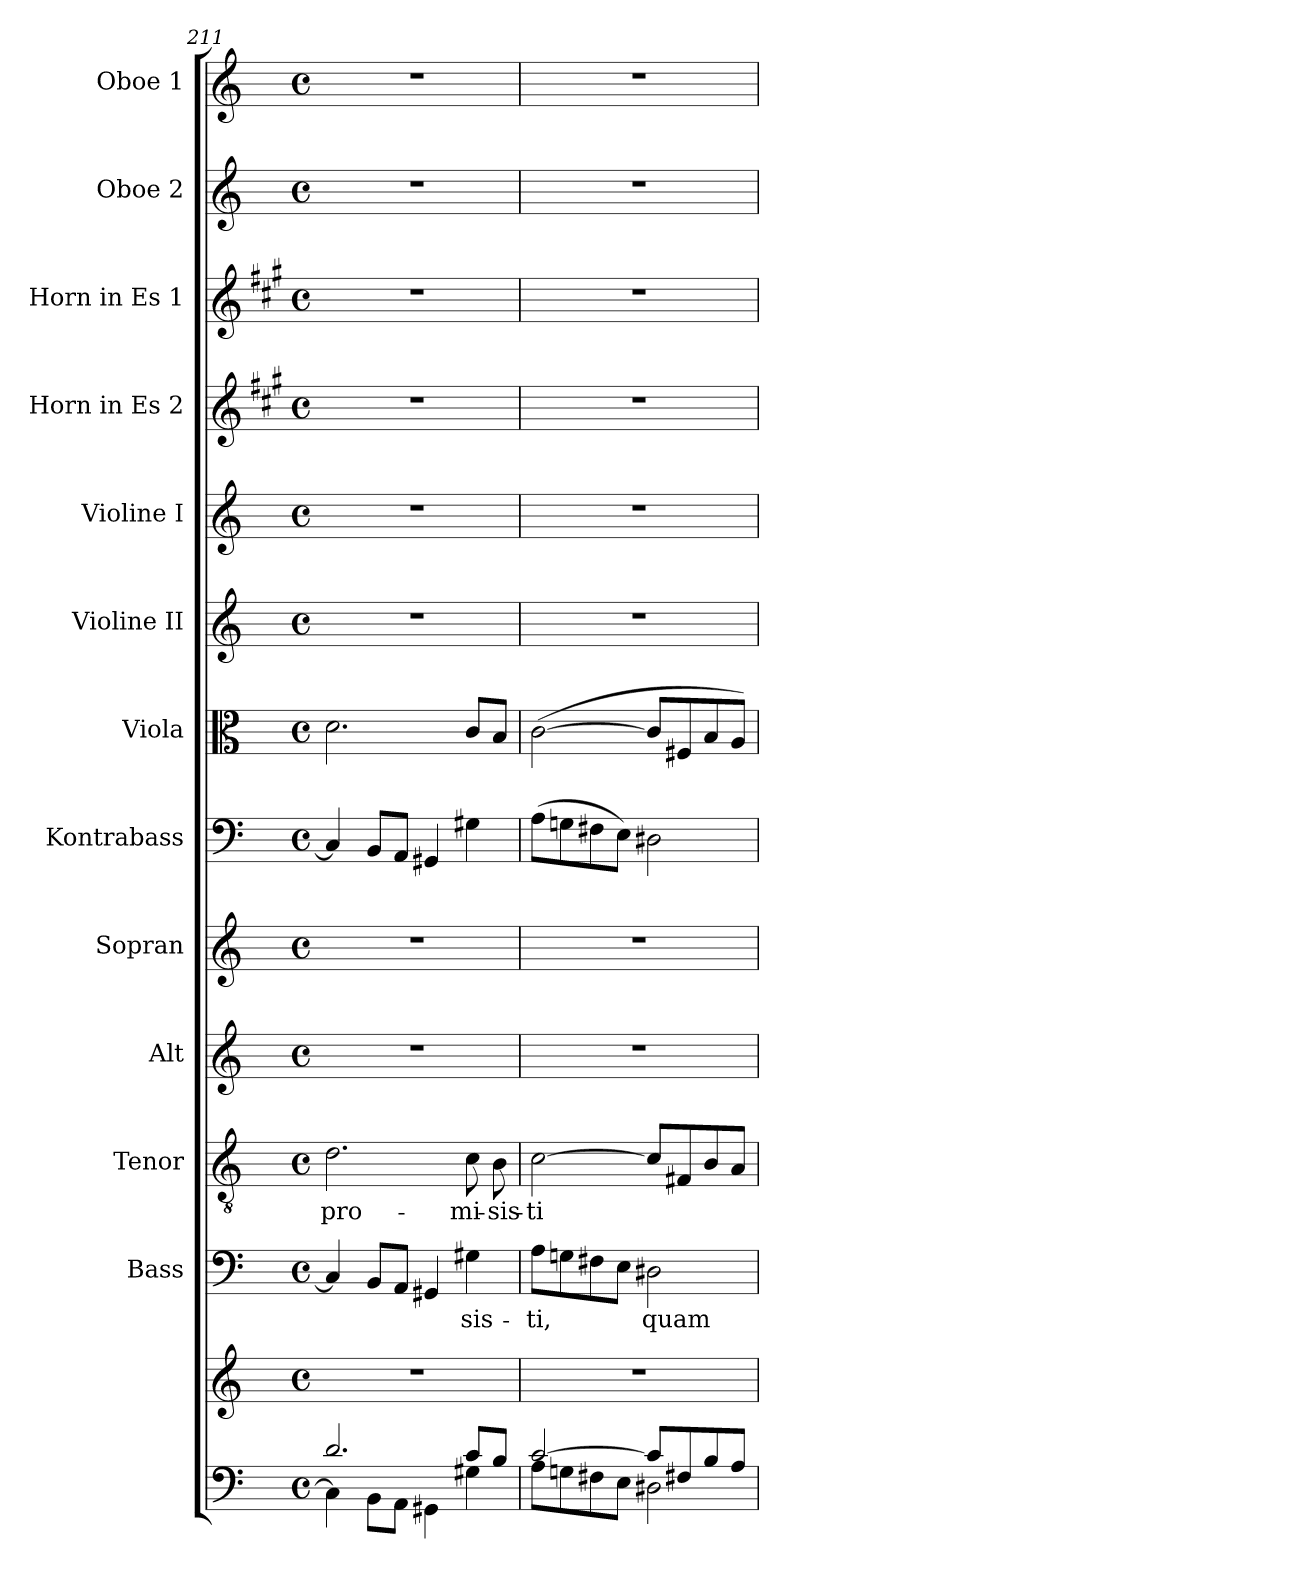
**kern	**kern	**kern	**text	**kern	**text	**kern	**kern	**kern	**kern	**kern	**kern	**kern	**kern	**kern	**kern
*part13	*part13	*part12	*part12	*part11	*part11	*part10	*part9	*part8	*part7	*part6	*part5	*part4	*part3	*part2	*part1
*staff14	*staff13	*staff12	*staff12	*staff11	*staff11	*staff10	*staff9	*staff8	*staff7	*staff6	*staff5	*staff4	*staff3	*staff2	*staff1
*	*	*I"Bass	*	*I"Tenor	*	*I"Alt	*I"Sopran	*I"Kontrabass	*I"Viola	*I"Violine II	*I"Violine I	*I"Horn in Es 2	*I"Horn in Es 1	*I"Oboe 2	*I"Oboe 1
*	*	*I'B.	*	*I'T.	*	*I'A.	*I'S.	*I'Kb.	*I'Vla.	*I'Vl. II	*I'Vl. I	*I'Hr. 2	*I'Hr. 1	*I'Ob. 2	*I'Ob. 1
*clefF4	*clefG2	*clefF4	*	*clefGv2	*	*clefG2	*clefG2	*clefF4	*clefC3	*clefG2	*clefG2	*clefG2	*clefG2	*clefG2	*clefG2
*	*	*	*	*	*	*	*	*ITrd7c12	*	*	*	*ITrd5c9	*ITrd5c9	*	*
*k[]	*k[]	*k[]	*	*k[]	*	*k[]	*k[]	*k[]	*k[]	*k[]	*k[]	*k[]	*k[]	*k[]	*k[]
*C:	*C:	*C:	*	*C:	*	*C:	*C:	*C:	*C:	*C:	*C:	*C:	*C:	*C:	*C:
*M4/4	*M4/4	*M4/4	*	*M4/4	*	*M4/4	*M4/4	*M4/4	*M4/4	*M4/4	*M4/4	*M4/4	*M4/4	*M4/4	*M4/4
*met(c)	*met(c)	*met(c)	*	*met(c)	*	*met(c)	*met(c)	*met(c)	*met(c)	*met(c)	*met(c)	*met(c)	*met(c)	*met(c)	*met(c)
=211	=211	=211	=211	=211	=211	=211	=211	=211	=211	=211	=211	=211	=211	=211	=211
*^	*	*	*	*	*	*	*	*	*	*	*	*	*	*	*
!	!	!	!	!	!	!LO:LY:b	!	!	!	!	!	!	!	!	!	!
2.d/	4C\]	1r	4C/]	.	2.d\	pro-	1r	1r	4CC/]	2.d\	1r	1r	1r	1r	1r	1r
.	8BB\L	.	8BB/L	.	.	.	.	.	8BBB/L	.	.	.	.	.	.	.
.	8AA\J	.	8AA/J	.	.	.	.	.	8AAA/J	.	.	.	.	.	.	.
.	4GG#X\	.	4GG#X/	.	.	.	.	.	4GGG#X/	.	.	.	.	.	.	.
!	!	!	!	!LO:LY:b	!	!LO:LY:b	!	!	!	!	!	!	!	!	!	!
8c/L	4G#X\	.	4G#X\	-sis-	8c\	-mi-	.	.	4GG#X\	8c/L	.	.	.	.	.	.
!	!	!	!	!	!	!LO:LY:b	!	!	!	!	!	!	!	!	!	!
8B/J	.	.	.	.	8B\	-sis-	.	.	.	8B/J	.	.	.	.	.	.
=212	=212	=212	=212	=212	=212	=212	=212	=212	=212	=212	=212	=212	=212	=212	=212	=212
!	!	!	!	!LO:LY:b	!	!LO:LY:b	!	!	!	!	!	!	!	!	!	!
[>2c/	8A\L	1r	8A\L	-ti,	[2c\	-ti	1r	1r	(>8AA\L	(>[2c\	1r	1r	1r	1r	1r	1r
.	8Gn\	.	8Gn\	.	.	.	.	.	8GGn\	.	.	.	.	.	.	.
.	8F#X\	.	8F#X\	.	.	.	.	.	8FF#X\	.	.	.	.	.	.	.
.	8E\J	.	8E\J	.	.	.	.	.	8EE\J)	.	.	.	.	.	.	.
!	!	!	!	!LO:LY:b	!	!	!	!	!	!	!	!	!	!	!	!
8c/L]	2D#X\	.	2D#X\	quam	8c/L]	.	.	.	2DD#X\	8c/L]	.	.	.	.	.	.
8F#X/	.	.	.	.	8F#X/	.	.	.	.	8F#X/	.	.	.	.	.	.
8B/	.	.	.	.	8B/	.	.	.	.	8B/	.	.	.	.	.	.
8A/J	.	.	.	.	8A/J	.	.	.	.	8A/J)	.	.	.	.	.	.
*v	*v	*	*	*	*	*	*	*	*	*	*	*	*	*	*	*
=	=	=	=	=	=	=	=	=	=	=	=	=	=	=	=
*-	*-	*-	*-	*-	*-	*-	*-	*-	*-	*-	*-	*-	*-	*-	*-
